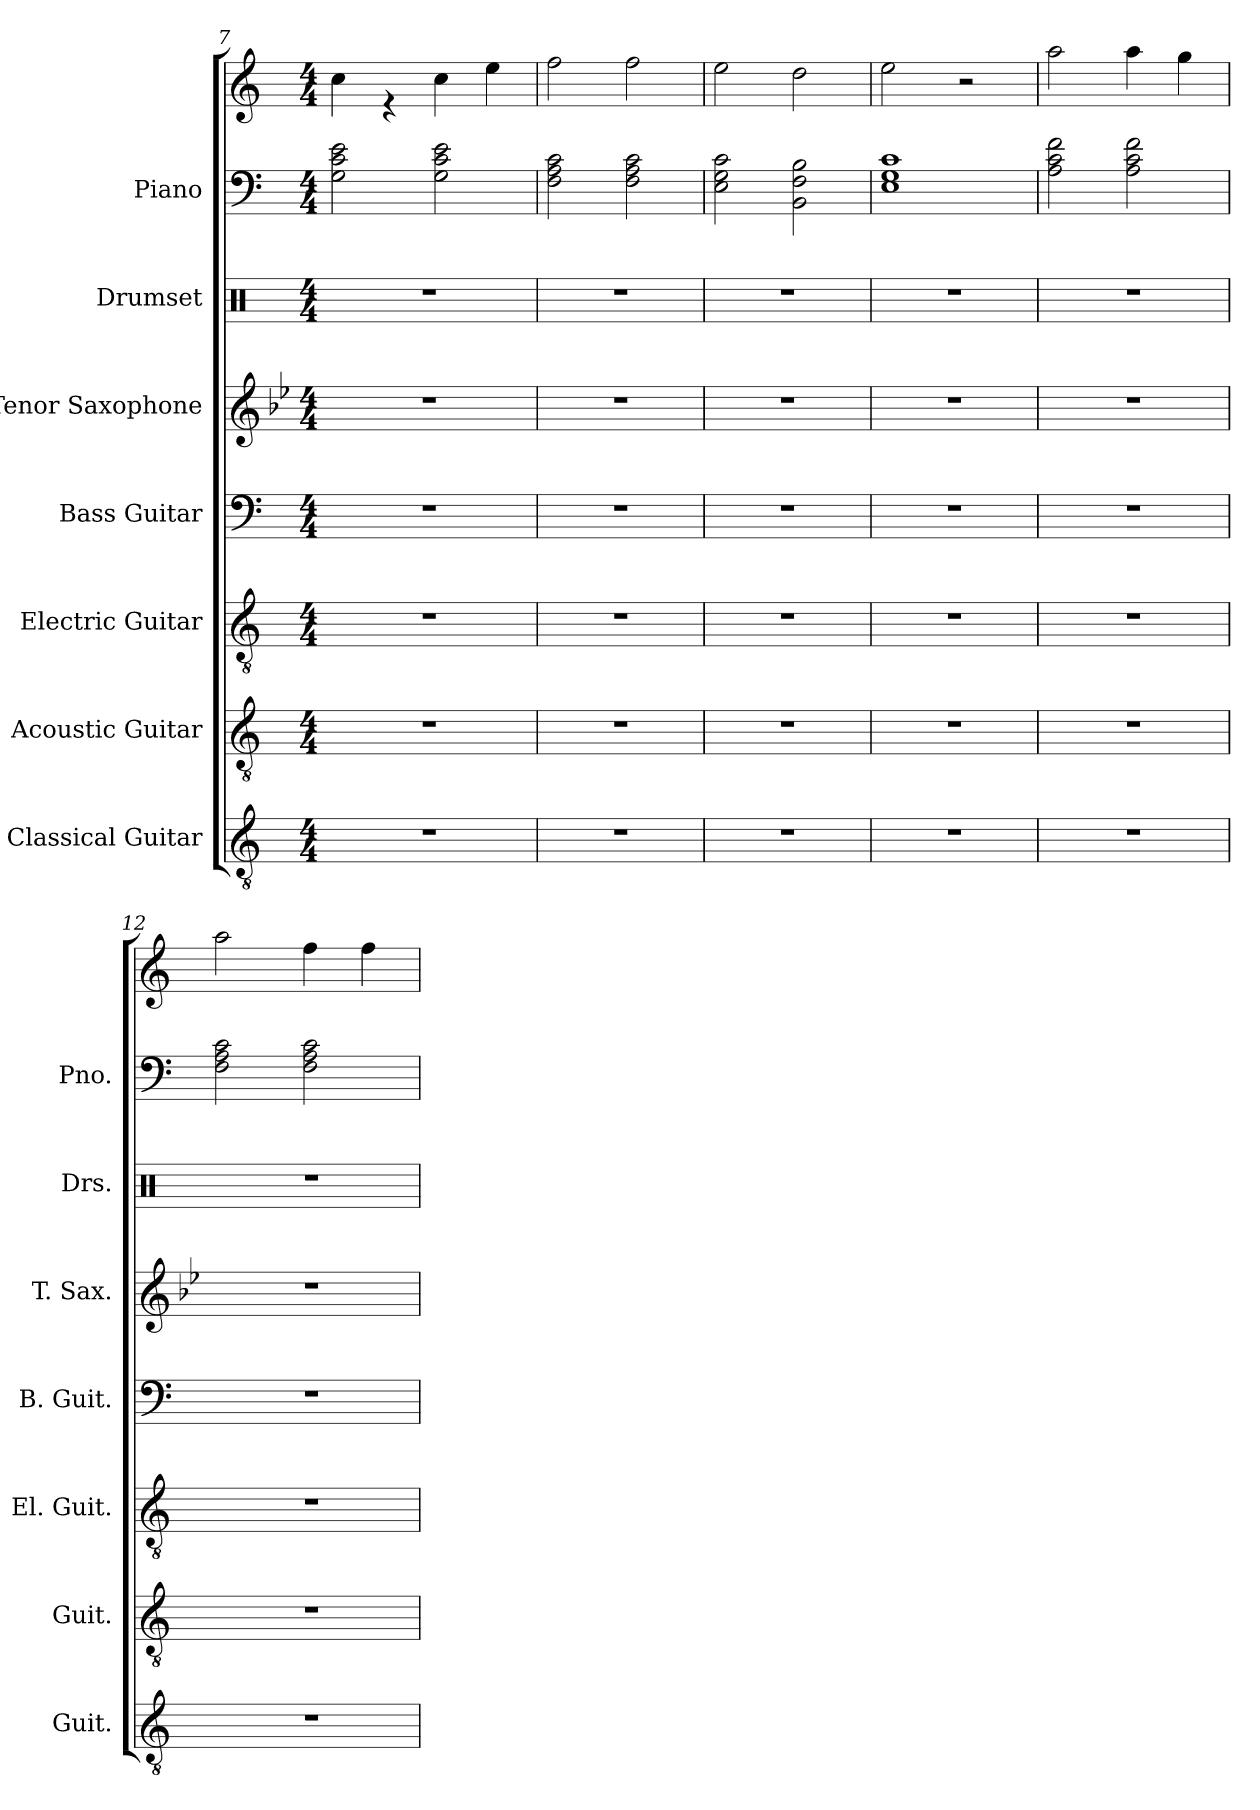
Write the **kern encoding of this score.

**kern	**kern	**kern	**kern	**kern	**kern	**kern	**kern	**dynam
*part7	*part6	*part5	*part4	*part3	*part2	*part1	*part1	*part1
*staff8	*staff7	*staff6	*staff5	*staff4	*staff3	*staff2	*staff1	*staff1/2
*I"Classical Guitar	*I"Acoustic Guitar	*I"Electric Guitar	*I"Bass Guitar	*I"Tenor Saxophone	*I"Drumset	*I"Piano	*	*
*I'Guit.	*I'Guit.	*I'El. Guit.	*I'B. Guit.	*I'T. Sax.	*I'Drs.	*I'Pno.	*	*
*clefGv2	*clefGv2	*clefGv2	*clefF4	*clefG2	*clefX	*clefF4	*clefG2	*
*	*	*	*ITrd7c12	*ITrd8c14	*	*	*	*
*k[]	*k[]	*k[]	*k[]	*k[b-e-]	*k[]	*k[]	*k[]	*
*M4/4	*M4/4	*M4/4	*M4/4	*M4/4	*M4/4	*M4/4	*M4/4	*
=7	=7	=7	=7	=7	=7	=7	=7	=7
!	!	!	!	!	!	!	!	!LO:DY:b=2
!	!	!	!	!	!	!	!	!LO:DY:n=1:b
1r	1r	1r	1r	1r	1r	2G\ 2c\ 2e\	4cc\	mp mp
.	.	.	.	.	.	.	4re	.
.	.	.	.	.	.	2G\ 2c\ 2e\	4cc\	.
.	.	.	.	.	.	.	4ee\	.
!!LO:PB:g=z
=8	=8	=8	=8	=8	=8	=8	=8	=8
1r	1r	1r	1r	1r	1r	2F\ 2A\ 2c\	2ff\	.
.	.	.	.	.	.	2F\ 2A\ 2c\	2ff\	.
=9	=9	=9	=9	=9	=9	=9	=9	=9
1r	1r	1r	1r	1r	1r	2E\ 2G\ 2c\	2ee\	.
.	.	.	.	.	.	2BB\ 2F\ 2B\	2dd\	.
=10	=10	=10	=10	=10	=10	=10	=10	=10
1r	1r	1r	1r	1r	1r	1E 1G 1c	2ee\	.
.	.	.	.	.	.	.	2r	.
=11	=11	=11	=11	=11	=11	=11	=11	=11
1r	1r	1r	1r	1r	1r	2A\ 2c\ 2f\	2aa\	.
.	.	.	.	.	.	2A\ 2c\ 2f\	4aa\	.
.	.	.	.	.	.	.	4gg\	.
=12	=12	=12	=12	=12	=12	=12	=12	=12
1r	1r	1r	1r	1r	1r	2F\ 2A\ 2c\	2aa\	.
.	.	.	.	.	.	2F\ 2A\ 2c\	4ff\	.
.	.	.	.	.	.	.	4ff\	.
=	=	=	=	=	=	=	=	=
*-	*-	*-	*-	*-	*-	*-	*-	*-
